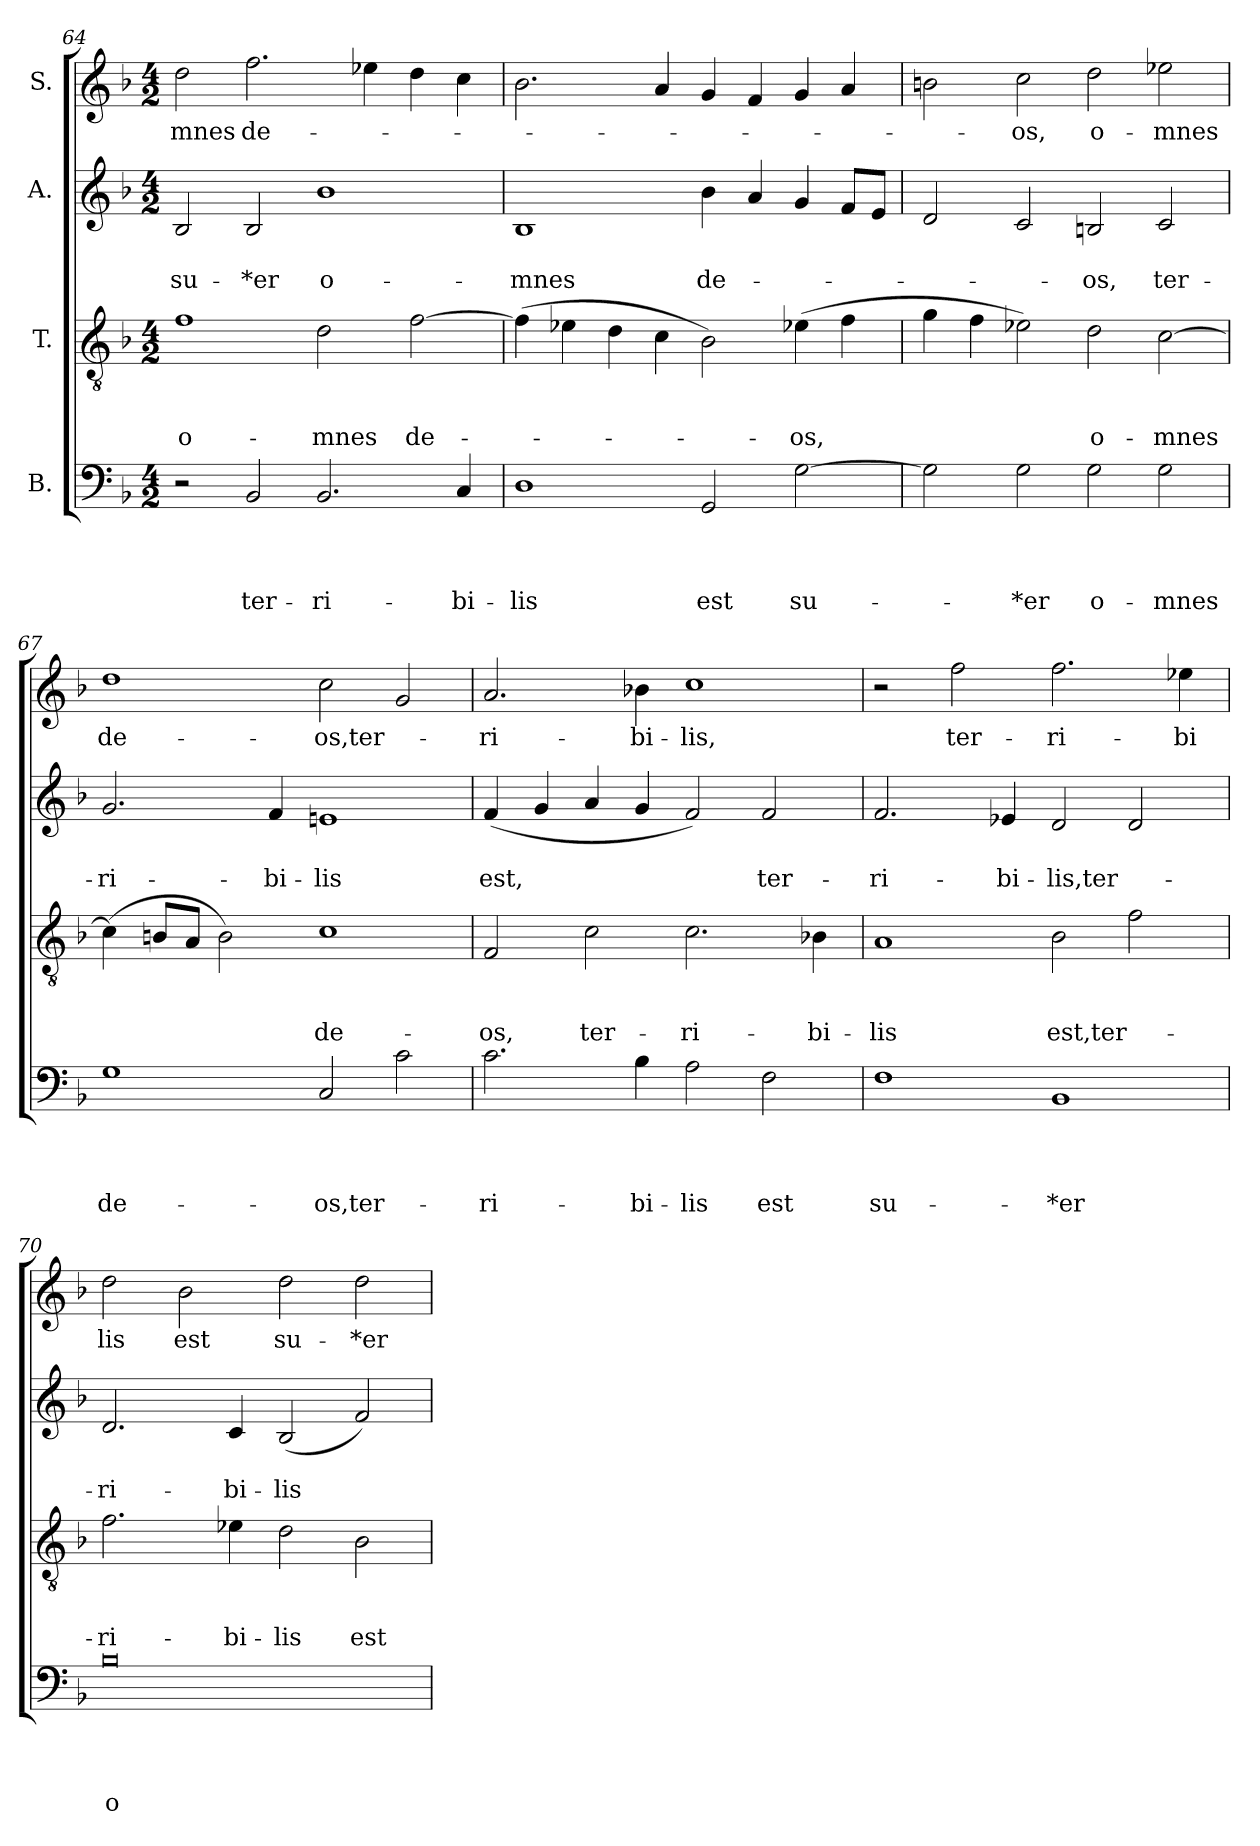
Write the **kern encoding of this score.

**kern	**text	**text	**text	**text	**kern	**text	**text	**text	**kern	**text	**text	**kern	**text
*part4	*part4	*part4	*part4	*part4	*part3	*part3	*part3	*part3	*part2	*part2	*part2	*part1	*part1
*staff4	*staff4	*staff4	*staff4	*staff4	*staff3	*staff3	*staff3	*staff3	*staff2	*staff2	*staff2	*staff1	*staff1
*I"B.	*	*	*	*	*I"T.	*	*	*	*I"A.	*	*	*I"S.	*
!!LO:LB:g=z
*clefF4	*	*	*	*	*clefGv2	*	*	*	*clefG2	*	*	*clefG2	*
*k[b-]	*	*	*	*	*k[b-]	*	*	*	*k[b-]	*	*	*k[b-]	*
*F:	*	*	*	*	*F:	*	*	*	*F:	*	*	*F:	*
*M4/2	*	*	*	*	*M4/2	*	*	*	*M4/2	*	*	*M4/2	*
=64	=64	=64	=64	=64	=64	=64	=64	=64	=64	=64	=64	=64	=64
!	!	!	!	!	!	!	!	!LO:LY:b:rj	!	!	!LO:LY:b	!	!LO:LY:b
2r	.	.	.	.	1f	.	.	o-	2B-/	.	su-	2dd\	-mnes
!	!	!	!	!LO:LY:b	!	!	!	!	!	!	!LO:LY:b	!	!LO:LY:b
2BB-/	.	.	.	ter-	.	.	.	.	2B-/	.	-*er	2.ff\	de-
!	!	!	!	!LO:LY:b	!	!	!	!LO:LY:b	!	!	!LO:LY:b:rj	!	!
2.BB-/	.	.	.	-ri-	2d\	.	.	-mnes	1b-	.	o-	.	.
.	.	.	.	.	.	.	.	.	.	.	.	4ee-X\	.
!	!	!	!	!	!	!	!	!LO:LY:b	!	!	!	!	!
.	.	.	.	.	[>2f\	.	.	de-	.	.	.	4dd\	.
!	!	!	!	!LO:LY:b	!	!	!	!	!	!	!	!	!
4C/	.	.	.	-bi-	.	.	.	.	.	.	.	4cc\	.
=65	=65	=65	=65	=65	=65	=65	=65	=65	=65	=65	=65	=65	=65
!	!	!	!	!LO:LY:b	!	!	!	!	!	!	!LO:LY:b	!	!
1D	.	.	.	-lis	(>4f\]	.	.	.	1B-	.	-mnes	2.b-\	.
.	.	.	.	.	4e-X\	.	.	.	.	.	.	.	.
.	.	.	.	.	4d\	.	.	.	.	.	.	.	.
.	.	.	.	.	4c\	.	.	.	.	.	.	4a/	.
!	!	!	!	!LO:LY:b	!	!	!	!	!	!	!LO:LY:b	!	!
2GG/	.	.	.	est	2B-\)	.	.	.	4b-\	.	de-	4g/	.
.	.	.	.	.	.	.	.	.	4a/	.	.	4f/	.
!	!	!	!	!LO:LY:b	!	!	!	!LO:LY:b	!	!	!	!	!
[>2G\	.	.	.	su-	(>4e-X\	.	.	-os,	4g/	.	.	4g/	.
.	.	.	.	.	4f\	.	.	.	8f/L	.	.	4a/	.
.	.	.	.	.	.	.	.	.	8e/J	.	.	.	.
=66	=66	=66	=66	=66	=66	=66	=66	=66	=66	=66	=66	=66	=66
2G\]	.	.	.	.	4g\	.	.	.	2d/	.	.	2bn\	.
.	.	.	.	.	4f\	.	.	.	.	.	.	.	.
!	!	!	!	!LO:LY:b	!	!	!	!	!	!	!	!	!LO:LY:b
2G\	.	.	.	-*er	2e-X\)	.	.	.	2c/	.	.	2cc\	-os,
!	!	!	!	!LO:LY:b	!	!	!	!LO:LY:b	!	!	!LO:LY:b	!	!LO:LY:b
2G\	.	.	.	o-	2d\	.	.	o-	2Bn/	.	-os,	2dd\	o-
!	!	!	!	!LO:LY:b	!	!	!	!LO:LY:b	!	!	!LO:LY:b	!	!LO:LY:b
2G\	.	.	.	-mnes	[>2c\	.	.	-mnes	2c/	.	ter-	2ee-X\	-mnes
=67	=67	=67	=67	=67	=67	=67	=67	=67	=67	=67	=67	=67	=67
!	!	!	!	!LO:LY:b	!	!	!	!	!	!	!LO:LY:b	!	!LO:LY:b
1G	.	.	.	de-	(>4c\]	.	.	.	2.g/	.	-ri-	1dd	de-
.	.	.	.	.	8Bn/L	.	.	.	.	.	.	.	.
.	.	.	.	.	8A/J	.	.	.	.	.	.	.	.
.	.	.	.	.	2B\)	.	.	.	.	.	.	.	.
!	!	!	!	!	!	!	!	!	!	!	!LO:LY:b	!	!
.	.	.	.	.	.	.	.	.	4f/	.	-bi-	.	.
!	!	!	!	!LO:LY:b	!	!	!	!LO:LY:b	!	!	!LO:LY:b	!	!LO:LY:b
2C/	.	.	.	-os,ter-	1c	.	.	de-	1en	.	-lis	2cc\	-os,ter-
2c\	.	.	.	.	.	.	.	.	.	.	.	2g/	.
=68	=68	=68	=68	=68	=68	=68	=68	=68	=68	=68	=68	=68	=68
!	!	!	!	!LO:LY:b	!	!	!	!LO:LY:b	!	!	!LO:LY:b	!	!LO:LY:b
2.c\	.	.	.	-ri-	2F/	.	.	-os,	(<4f/	.	est,	2.a/	-ri-
.	.	.	.	.	.	.	.	.	4g/	.	.	.	.
!	!	!	!	!	!	!	!	!LO:LY:b	!	!	!	!	!
.	.	.	.	.	2c\	.	.	ter-	4a/	.	.	.	.
!	!	!	!	!LO:LY:b	!	!	!	!	!	!	!	!	!LO:LY:b
4B-\	.	.	.	-bi-	.	.	.	.	4g/	.	.	4b-X\	-bi-
!	!	!	!	!LO:LY:b	!	!	!	!LO:LY:b	!	!	!	!	!LO:LY:b
2A\	.	.	.	-lis	2.c\	.	.	-ri-	2f/)	.	.	1cc	-lis,
!	!	!	!	!LO:LY:b	!	!	!	!	!	!	!LO:LY:b	!	!
2F\	.	.	.	est	.	.	.	.	2f/	.	ter-	.	.
!	!	!	!	!	!	!	!	!LO:LY:b	!	!	!	!	!
.	.	.	.	.	4B-X\	.	.	-bi-	.	.	.	.	.
=69	=69	=69	=69	=69	=69	=69	=69	=69	=69	=69	=69	=69	=69
!	!	!	!	!LO:LY:b	!	!	!	!LO:LY:b	!	!	!LO:LY:b	!	!
1F	.	.	.	su-	1A	.	.	-lis	2.f/	.	-ri-	2r	.
!	!	!	!	!	!	!	!	!	!	!	!	!	!LO:LY:b
.	.	.	.	.	.	.	.	.	.	.	.	2ff\	ter-
!	!	!	!	!	!	!	!	!	!	!	!LO:LY:b	!	!
.	.	.	.	.	.	.	.	.	4e-X/	.	-bi-	.	.
!	!	!	!	!LO:LY:b	!	!	!	!LO:LY:b	!	!	!LO:LY:b	!	!LO:LY:b
1BB-	.	.	.	-*er	2B-\	.	.	est,ter-	2d/	.	-lis,ter-	2.ff\	-ri-
.	.	.	.	.	2f\	.	.	.	2d/	.	.	.	.
!	!	!	!	!	!	!	!	!	!	!	!	!	!LO:LY:b
.	.	.	.	.	.	.	.	.	.	.	.	4ee-X\	-bi
!!LO:LB:g=z
=70	=70	=70	=70	=70	=70	=70	=70	=70	=70	=70	=70	=70	=70
!	!	!	!	!LO:LY:b:rj	!	!	!	!LO:LY:b	!	!	!LO:LY:b	!	!LO:LY:b
0B-	.	.	.	o-	2.f\	.	.	-ri-	2.d/	.	-ri-	2dd\	lis
!	!	!	!	!	!	!	!	!	!	!	!	!	!LO:LY:b
.	.	.	.	.	.	.	.	.	.	.	.	2b-\	est
!	!	!	!	!	!	!	!	!LO:LY:b	!	!	!LO:LY:b	!	!
.	.	.	.	.	4e-X\	.	.	-bi-	4c/	.	-bi-	.	.
!	!	!	!	!	!	!	!	!LO:LY:b	!	!	!LO:LY:b	!	!LO:LY:b
.	.	.	.	.	2d\	.	.	-lis	(<2B-/	.	-lis	2dd\	su-
!	!	!	!	!	!	!	!	!LO:LY:b	!	!	!	!	!LO:LY:b
.	.	.	.	.	2B-\	.	.	est	2f/)	.	.	2dd\	-*er
=	=	=	=	=	=	=	=	=	=	=	=	=	=
*-	*-	*-	*-	*-	*-	*-	*-	*-	*-	*-	*-	*-	*-
